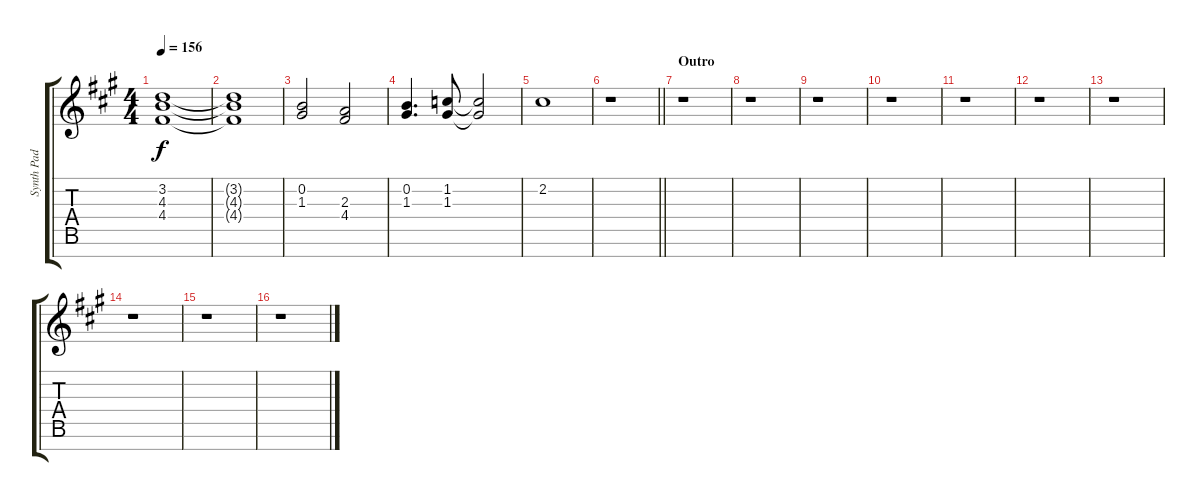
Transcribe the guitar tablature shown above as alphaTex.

\track ("Synth Pad I" "Synth Pad ") {instrument lead2sawtooth}
\staff {score tabs}
\tuning (E5 B4 G4 D4 A3 E3 B2) {hide}
\ts (4 4)
\tempo 156
\clef g2
\ks a
(3.2 4.3 4.4{t}).1{dy f} |
(3.2{t} 4.3{t} 4.4{t}).1 |
(0.2 1.3).2 (2.3 4.4).2 |
(0.2 1.3).4{d} (1.2 1.3).8 (1.2{t} 1.3{t}).2 |
2.2.1 |
\barLineRight lightlight
r.1 |
\section ("" "Outro")
r.1 |
r.1 |
r.1 |
r.1 |
r.1 |
r.1 |
r.1 |
r.1 |
r.1 |
r.1
